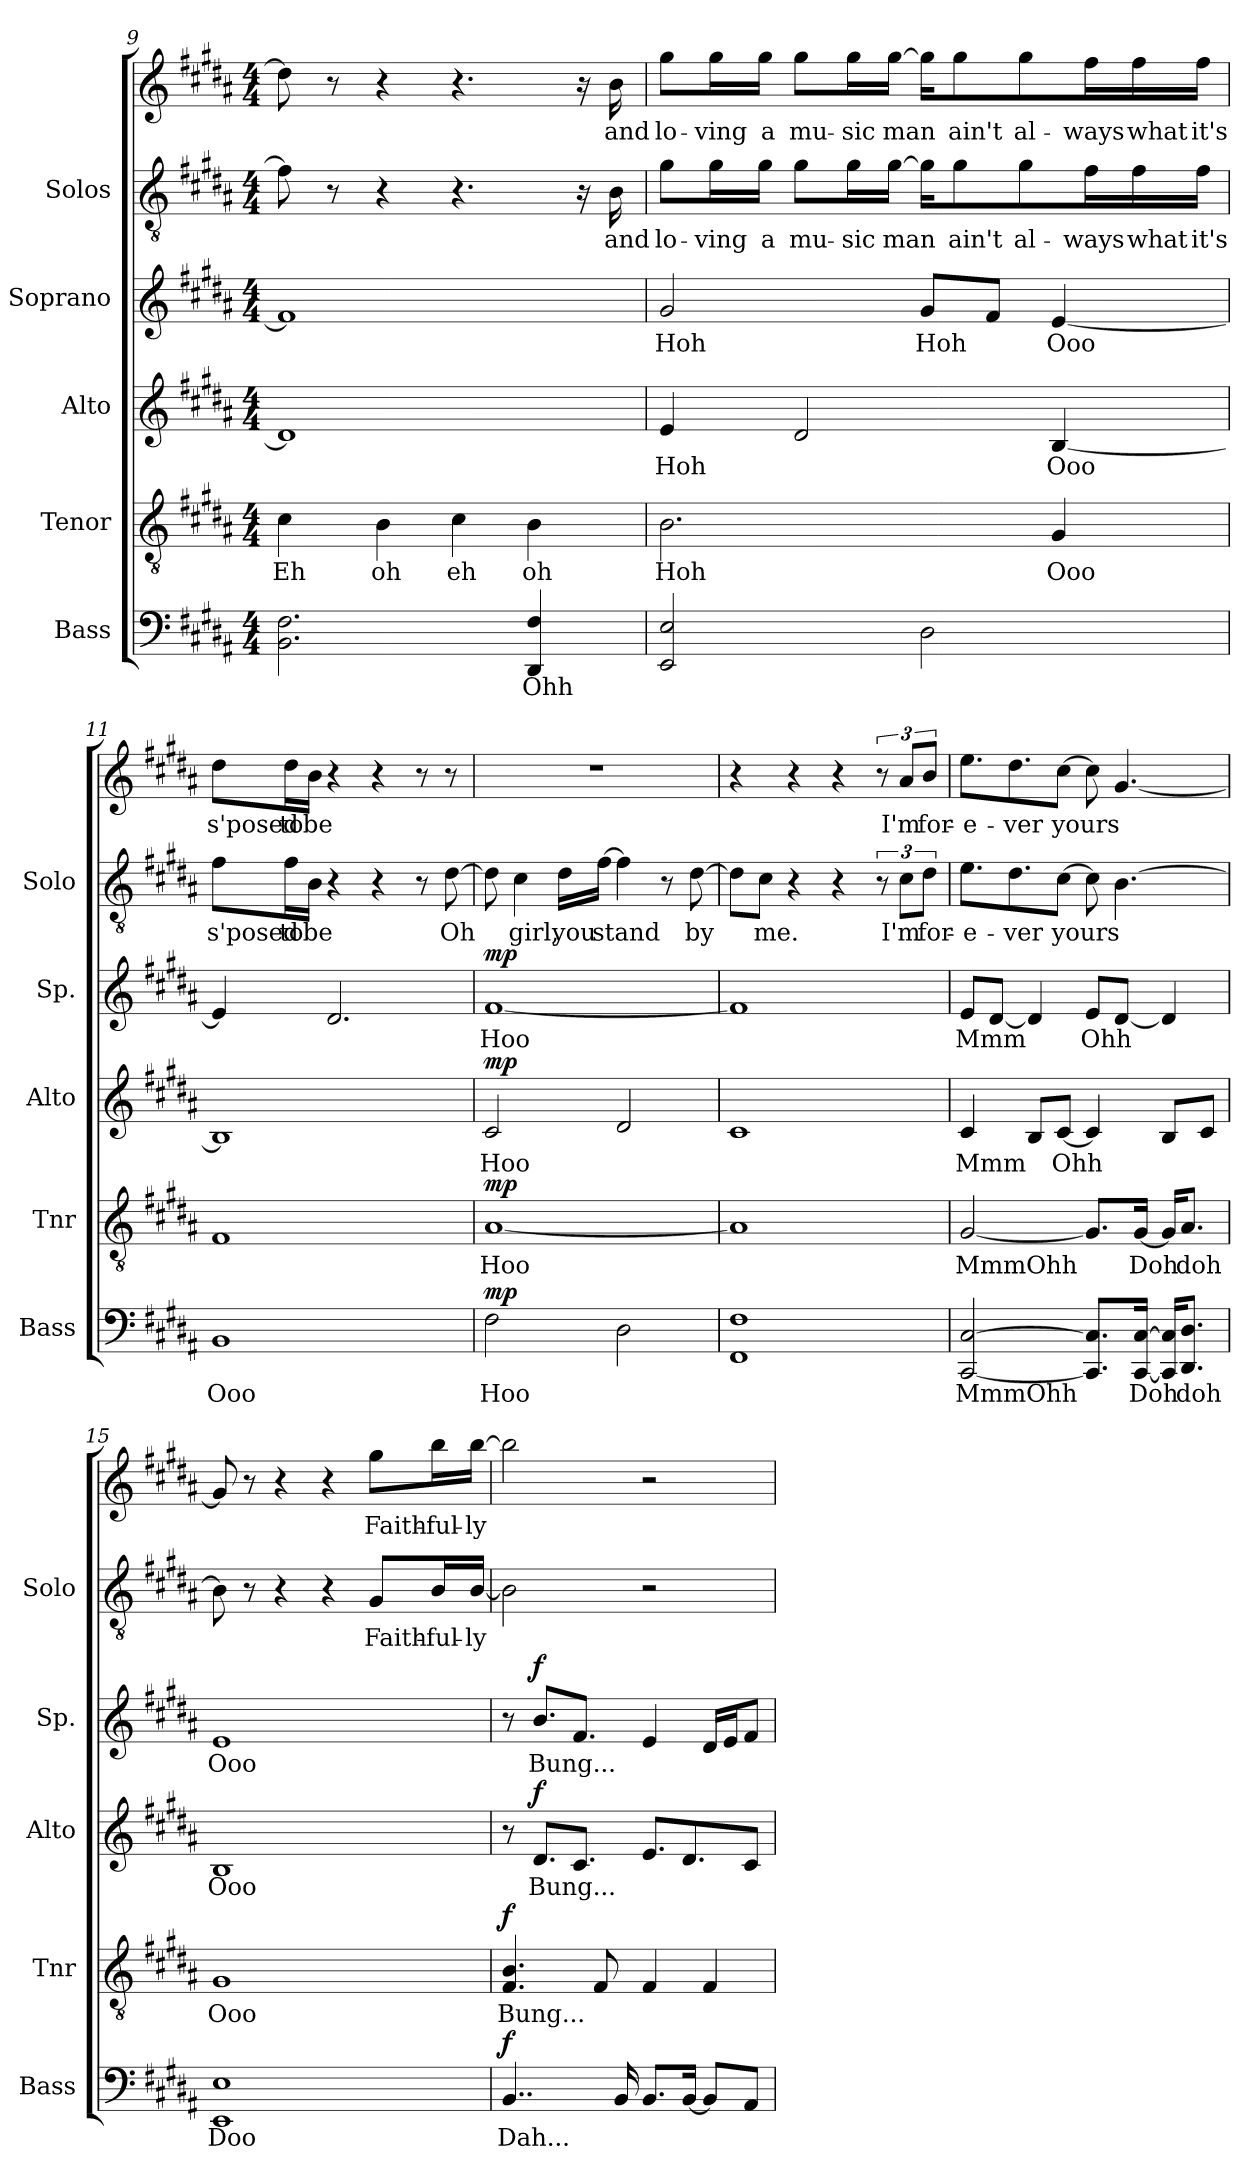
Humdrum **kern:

**kern	**text	**dynam	**kern	**text	**dynam	**kern	**text	**dynam	**kern	**text	**dynam	**kern	**text	**kern	**text
*part5	*part5	*part5	*part4	*part4	*part4	*part3	*part3	*part3	*part2	*part2	*part2	*part1	*part1	*part1	*part1
*staff6	*staff6	*staff6	*staff5	*staff5	*staff5	*staff4	*staff4	*staff4	*staff3	*staff3	*staff3	*staff2	*staff2	*staff1	*staff1
*I"Bass	*	*	*I"Tenor	*	*	*I"Alto	*	*	*I"Soprano	*	*	*I"Solos	*	*	*
*I'Bass	*	*	*I'Tnr	*	*	*I'Alto	*	*	*I'Sp.	*	*	*I'Solo	*	*	*
*clefF4	*	*	*clefGv2	*	*	*clefG2	*	*	*clefG2	*	*	*clefGv2	*	*clefG2	*
*k[f#c#g#d#a#]	*	*	*k[f#c#g#d#a#]	*	*	*k[f#c#g#d#a#]	*	*	*k[f#c#g#d#a#]	*	*	*k[f#c#g#d#a#]	*	*k[f#c#g#d#a#]	*
*M4/4	*	*	*M4/4	*	*	*M4/4	*	*	*M4/4	*	*	*M4/4	*	*M4/4	*
=9	=9	=9	=9	=9	=9	=9	=9	=9	=9	=9	=9	=9	=9	=9	=9
!	!	!	!	!LO:LY:b	!	!	!	!	!	!	!	!	!	!	!
2.BB\ 2.F#\	.	.	4c#\	Eh	.	1d#]	.	.	1f#]	.	.	8f#\]	.	8dd#\]	.
.	.	.	.	.	.	.	.	.	.	.	.	8r	.	8r	.
!	!	!	!	!LO:LY:b	!	!	!	!	!	!	!	!	!	!	!
.	.	.	4B\	oh	.	.	.	.	.	.	.	4r	.	4r	.
!	!	!	!	!LO:LY:b	!	!	!	!	!	!	!	!	!	!	!
.	.	.	4c#\	eh	.	.	.	.	.	.	.	4.r	.	4.r	.
!	!LO:LY:b	!	!	!LO:LY:b	!	!	!	!	!	!	!	!	!	!	!
4DD#/ 4F#/	Ohh	.	4B\	oh	.	.	.	.	.	.	.	.	.	.	.
.	.	.	.	.	.	.	.	.	.	.	.	16r	.	16r	.
!	!	!	!	!	!	!	!	!	!	!	!	!	!LO:LY:b	!	!LO:LY:b
.	.	.	.	.	.	.	.	.	.	.	.	16B\	and	16b\	and
!!LO:LB:g=z
=10	=10	=10	=10	=10	=10	=10	=10	=10	=10	=10	=10	=10	=10	=10	=10
!	!	!	!	!LO:LY:b	!	!	!LO:LY:b	!	!	!LO:LY:b	!	!	!LO:LY:b	!	!LO:LY:b
2EE/ 2E/	.	.	2.B\	Hoh	.	4e/	Hoh	.	2g#/	Hoh	.	8g#\L	lo-	8gg#\L	lo-
!	!	!	!	!	!	!	!	!	!	!	!	!	!LO:LY:b	!	!LO:LY:b
.	.	.	.	.	.	.	.	.	.	.	.	16g#\L	-ving	16gg#\L	-ving
!	!	!	!	!	!	!	!	!	!	!	!	!	!LO:LY:b	!	!LO:LY:b
.	.	.	.	.	.	.	.	.	.	.	.	16g#\JJ	a	16gg#\JJ	a
!	!	!	!	!	!	!	!	!	!	!	!	!	!LO:LY:b	!	!LO:LY:b
.	.	.	.	.	.	2d#/	.	.	.	.	.	8g#\L	mu-	8gg#\L	mu-
!	!	!	!	!	!	!	!	!	!	!	!	!	!LO:LY:b	!	!LO:LY:b
.	.	.	.	.	.	.	.	.	.	.	.	16g#\L	-sic	16gg#\L	-sic
!	!	!	!	!	!	!	!	!	!	!	!	!	!LO:LY:b	!	!LO:LY:b
.	.	.	.	.	.	.	.	.	.	.	.	[16g#\JJ	man	[16gg#\JJ	man
!	!	!	!	!	!	!	!	!	!	!LO:LY:b	!	!	!	!	!
2D#\	.	.	.	.	.	.	.	.	8g#/L	Hoh	.	16g#\KL]	.	16gg#\KL]	.
!	!	!	!	!	!	!	!	!	!	!	!	!	!LO:LY:b	!	!LO:LY:b
.	.	.	.	.	.	.	.	.	.	.	.	8g#\	ain't	8gg#\	ain't
.	.	.	.	.	.	.	.	.	8f#/J	.	.	.	.	.	.
!	!	!	!	!	!	!	!	!	!	!	!	!	!LO:LY:b	!	!LO:LY:b
.	.	.	.	.	.	.	.	.	.	.	.	8g#\	al-	8gg#\	al-
!	!	!	!	!LO:LY:b	!	!	!LO:LY:b	!	!	!LO:LY:b	!	!	!	!	!
.	.	.	4G#/	Ooo	.	[4B/	Ooo	.	[4e/	Ooo	.	.	.	.	.
!	!	!	!	!	!	!	!	!	!	!	!	!	!LO:LY:b	!	!LO:LY:b
.	.	.	.	.	.	.	.	.	.	.	.	16f#\L	-ways	16ff#\L	-ways
!	!	!	!	!	!	!	!	!	!	!	!	!	!LO:LY:b	!	!LO:LY:b
.	.	.	.	.	.	.	.	.	.	.	.	16f#\	what	16ff#\	what
!	!	!	!	!	!	!	!	!	!	!	!	!	!LO:LY:b	!	!LO:LY:b
.	.	.	.	.	.	.	.	.	.	.	.	16f#\JJ	it's	16ff#\JJ	it's
=11	=11	=11	=11	=11	=11	=11	=11	=11	=11	=11	=11	=11	=11	=11	=11
!	!LO:LY:b	!	!	!	!	!	!	!	!	!	!	!	!LO:LY:b	!	!LO:LY:b
1BB	Ooo	.	1F#	.	.	1B]	.	.	4e/]	.	.	8f#\L	s'posed	8dd#\L	s'posed
!	!	!	!	!	!	!	!	!	!	!	!	!	!LO:LY:b	!	!LO:LY:b
.	.	.	.	.	.	.	.	.	.	.	.	16f#\L	to	16dd#\L	to
!	!	!	!	!	!	!	!	!	!	!	!	!	!LO:LY:b	!	!LO:LY:b
.	.	.	.	.	.	.	.	.	.	.	.	16B\JJ	be	16b\JJ	be
.	.	.	.	.	.	.	.	.	2.d#/	.	.	4r	.	4r	.
.	.	.	.	.	.	.	.	.	.	.	.	4r	.	4r	.
.	.	.	.	.	.	.	.	.	.	.	.	8r	.	8r	.
!	!	!	!	!	!	!	!	!	!	!	!	!	!LO:LY:b	!	!
.	.	.	.	.	.	.	.	.	.	.	.	[8d#\	Oh	8r	.
!!LO:PB:g=z
=12	=12	=12	=12	=12	=12	=12	=12	=12	=12	=12	=12	=12	=12	=12	=12
!	!LO:LY:b	!LO:DY:b	!	!LO:LY:b	!LO:DY:b	!	!LO:LY:b	!LO:DY:b	!	!LO:LY:b	!LO:DY:b	!	!	!	!
2F#\	Hoo	mp	[1A#	Hoo	mp	2c#/	Hoo	mp	[1f#	Hoo	mp	8d#\]	.	1r	.
!	!	!	!	!	!	!	!	!	!	!	!	!	!LO:LY:b	!	!
.	.	.	.	.	.	.	.	.	.	.	.	4c#\	girl,	.	.
!	!	!	!	!	!	!	!	!	!	!	!	!	!LO:LY:b	!	!
.	.	.	.	.	.	.	.	.	.	.	.	16d#\LL	you	.	.
!	!	!	!	!	!	!	!	!	!	!	!	!	!LO:LY:b	!	!
.	.	.	.	.	.	.	.	.	.	.	.	[16f#\JJ	stand	.	.
2D#\	.	.	.	.	.	2d#/	.	.	.	.	.	4f#\]	.	.	.
.	.	.	.	.	.	.	.	.	.	.	.	8r	.	.	.
!	!	!	!	!	!	!	!	!	!	!	!	!	!LO:LY:b	!	!
.	.	.	.	.	.	.	.	.	.	.	.	[8d#\	by	.	.
=13	=13	=13	=13	=13	=13	=13	=13	=13	=13	=13	=13	=13	=13	=13	=13
1FF# 1F#	.	.	1A#]	.	.	1c#	.	.	1f#]	.	.	8d#\L]	.	4r	.
!	!	!	!	!	!	!	!	!	!	!	!	!	!LO:LY:b	!	!
.	.	.	.	.	.	.	.	.	.	.	.	8c#\J	me.	.	.
.	.	.	.	.	.	.	.	.	.	.	.	4r	.	4r	.
.	.	.	.	.	.	.	.	.	.	.	.	4r	.	4r	.
.	.	.	.	.	.	.	.	.	.	.	.	12r	.	12r	.
!	!	!	!	!	!	!	!	!	!	!	!	!	!LO:LY:b	!	!LO:LY:b
.	.	.	.	.	.	.	.	.	.	.	.	12c#\L	I'm	12a#/L	I'm
!	!	!	!	!	!	!	!	!	!	!	!	!	!LO:LY:b	!	!LO:LY:b
.	.	.	.	.	.	.	.	.	.	.	.	12d#\J	for-	12b/J	for-
=14	=14	=14	=14	=14	=14	=14	=14	=14	=14	=14	=14	=14	=14	=14	=14
!	!LO:LY:b	!	!	!LO:LY:b	!	!	!LO:LY:b	!	!	!LO:LY:b	!	!	!LO:LY:b	!	!LO:LY:b
[2CC#/ [2C#/	MmmOhh	.	[2G#/	MmmOhh	.	4c#/	Mmm	.	8e/L	Mmm	.	8.e\L	-e-	8.ee\L	-e-
.	.	.	.	.	.	.	.	.	[8d#/J	.	.	.	.	.	.
!	!	!	!	!	!	!	!	!	!	!	!	!	!LO:LY:b	!	!LO:LY:b
.	.	.	.	.	.	.	.	.	.	.	.	8.d#\	-ver	8.dd#\	-ver
.	.	.	.	.	.	8B/L	.	.	4d#/]	.	.	.	.	.	.
!	!	!	!	!	!	!	!LO:LY:b	!	!	!	!	!	!LO:LY:b	!	!LO:LY:b
.	.	.	.	.	.	[8c#/J	Ohh	.	.	.	.	[8c#\J	yours	[8cc#\J	yours
!	!	!	!	!	!	!	!	!	!	!LO:LY:b	!	!	!	!	!
8.CC#/] 8.C#/]L	.	.	8.G#/L]	.	.	4c#/]	.	.	8e/L	Ohh	.	8c#\]	.	8cc#\]	.
.	.	.	.	.	.	.	.	.	[8d#/J	.	.	[4.B\	.	[4.g#/	.
!	!LO:LY:b	!	!	!LO:LY:b	!	!	!	!	!	!	!	!	!	!	!
[16CC#/ [16C#/Jk	Doh	.	[16G#/Jk	Doh	.	.	.	.	.	.	.	.	.	.	.
16CC#/] 16C#/]KL	.	.	16G#/KL]	.	.	8B/L	.	.	4d#/]	.	.	.	.	.	.
!	!LO:LY:b	!	!	!LO:LY:b	!	!	!	!	!	!	!	!	!	!	!
8.DD#/ 8.D#/J	doh	.	8.A#/J	doh	.	.	.	.	.	.	.	.	.	.	.
.	.	.	.	.	.	8c#/J	.	.	.	.	.	.	.	.	.
!!LO:LB:g=z
=15	=15	=15	=15	=15	=15	=15	=15	=15	=15	=15	=15	=15	=15	=15	=15
!	!LO:LY:b	!	!	!LO:LY:b	!	!	!LO:LY:b	!	!	!LO:LY:b	!	!	!	!	!
1EE 1E	Doo	.	1G#	Ooo	.	1B	Ooo	.	1e	Ooo	.	8B\]	.	8g#/]	.
.	.	.	.	.	.	.	.	.	.	.	.	8r	.	8r	.
.	.	.	.	.	.	.	.	.	.	.	.	4r	.	4r	.
.	.	.	.	.	.	.	.	.	.	.	.	4r	.	4r	.
!	!	!	!	!	!	!	!	!	!	!	!	!	!LO:LY:b	!	!LO:LY:b
.	.	.	.	.	.	.	.	.	.	.	.	8G#/L	Faith-	8gg#\L	Faith-
!	!	!	!	!	!	!	!	!	!	!	!	!	!LO:LY:b	!	!LO:LY:b
.	.	.	.	.	.	.	.	.	.	.	.	16B/L	-ful-	16bb\L	-ful-
!	!	!	!	!	!	!	!	!	!	!	!	!	!LO:LY:b	!	!LO:LY:b
.	.	.	.	.	.	.	.	.	.	.	.	[16B/JJ	-ly	[16bb\JJ	-ly
=16	=16	=16	=16	=16	=16	=16	=16	=16	=16	=16	=16	=16	=16	=16	=16
!	!LO:LY:b	!LO:DY:b	!	!LO:LY:b	!LO:DY:b	!	!	!	!	!	!	!	!	!	!
4..BB/	Dah...	f	4.F#/ 4.B/	Bung...	f	8r	.	.	8r	.	.	2B\]	.	2bb\]	.
!	!	!	!	!	!	!	!LO:LY:b	!LO:DY:b	!	!LO:LY:b	!LO:DY:b	!	!	!	!
.	.	.	.	.	.	8.d#/L	Bung...	f	8.b/L	Bung...	f	.	.	.	.
.	.	.	.	.	.	8.c#/J	.	.	8.f#/J	.	.	.	.	.	.
.	.	.	8F#/	.	.	.	.	.	.	.	.	.	.	.	.
16BB/	.	.	.	.	.	.	.	.	.	.	.	.	.	.	.
8.BB/L	.	.	4F#/	.	.	8.e/L	.	.	4e/	.	.	2r	.	2r	.
[16BB/Jk	.	.	.	.	.	8.d#/	.	.	.	.	.	.	.	.	.
8BB/L]	.	.	4F#/	.	.	.	.	.	16d#/LL	.	.	.	.	.	.
.	.	.	.	.	.	.	.	.	16e/J	.	.	.	.	.	.
8AA#/J	.	.	.	.	.	8c#/J	.	.	8f#/J	.	.	.	.	.	.
=	=	=	=	=	=	=	=	=	=	=	=	=	=	=	=
*-	*-	*-	*-	*-	*-	*-	*-	*-	*-	*-	*-	*-	*-	*-	*-
